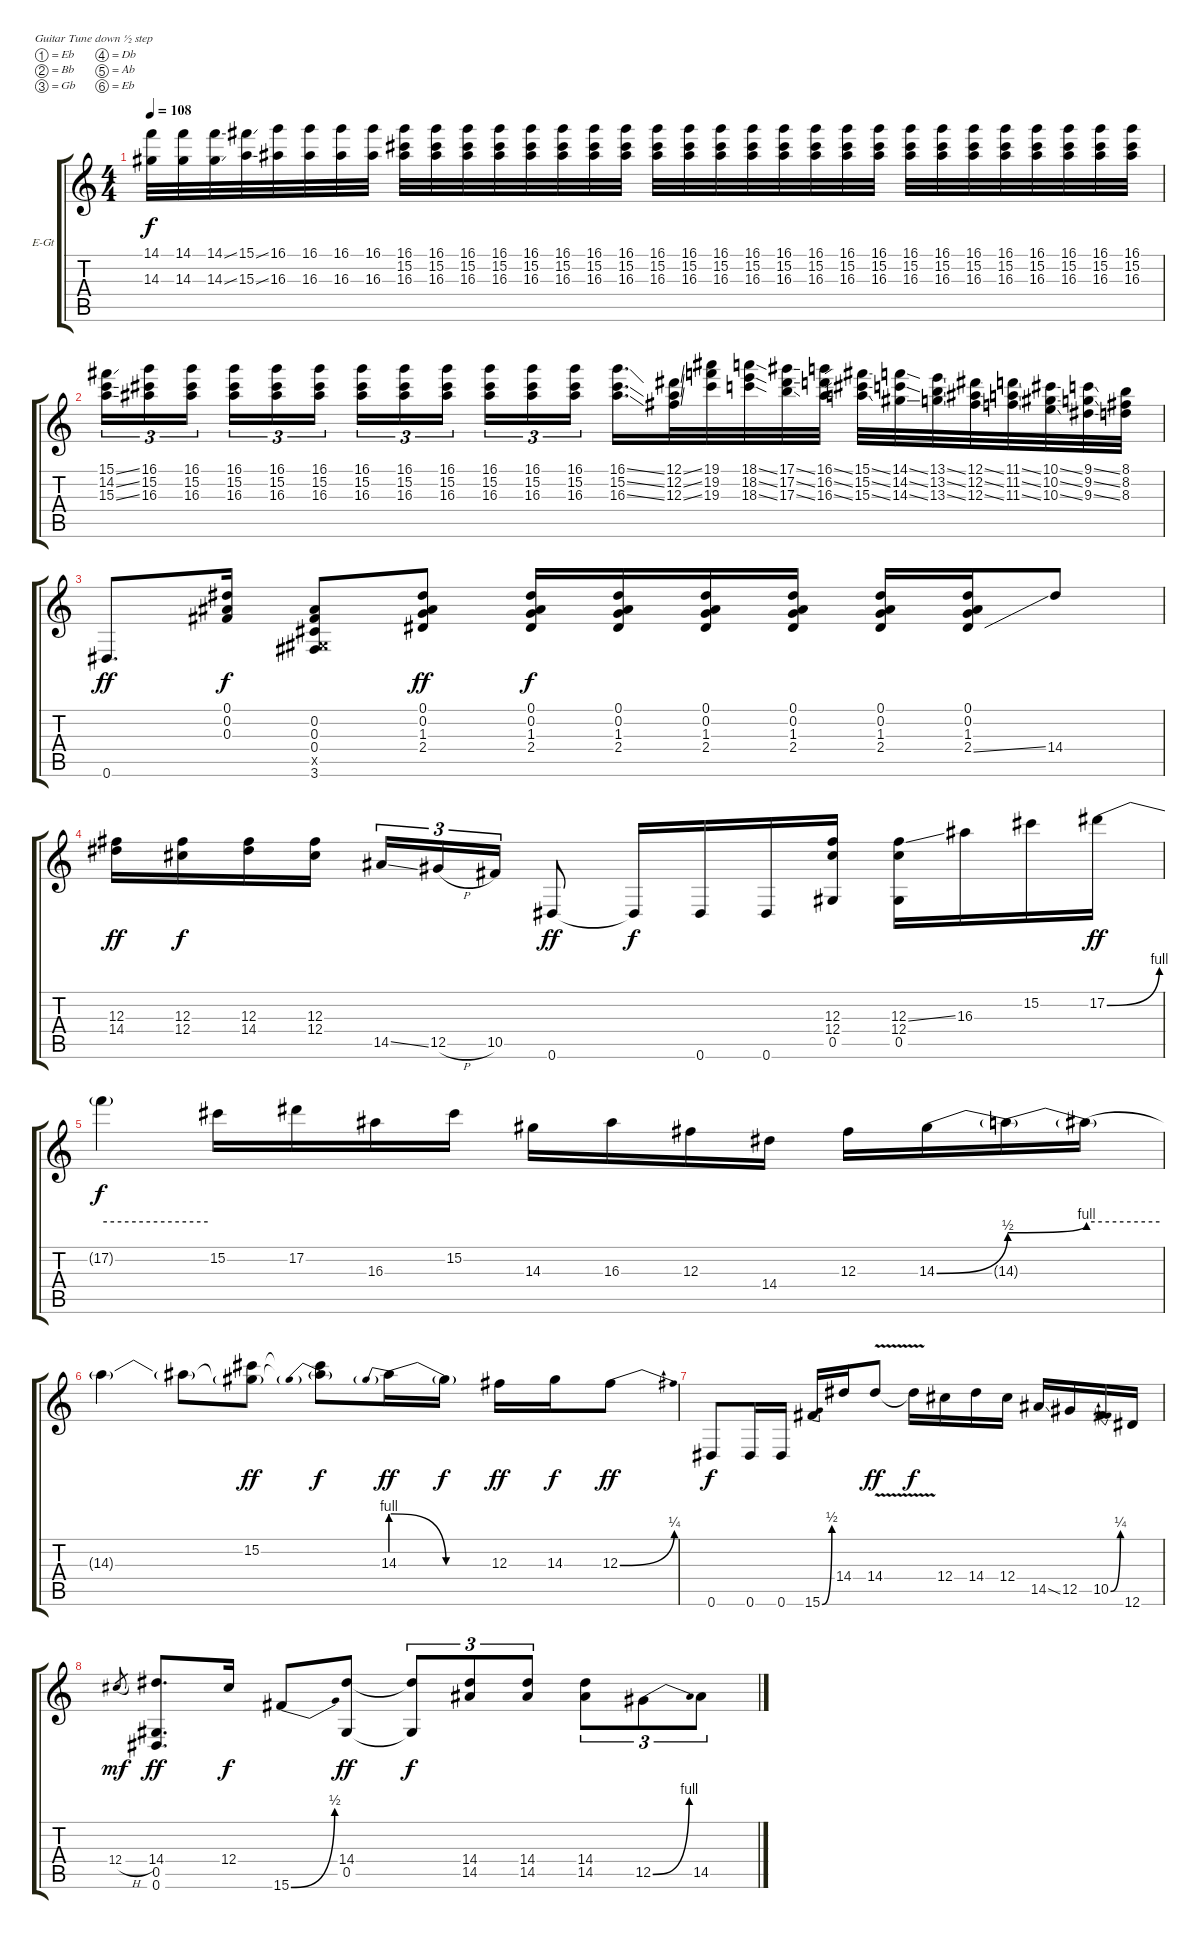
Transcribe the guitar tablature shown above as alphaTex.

\bracketExtendMode groupsimilarinstruments
\firstSystemTrackNameOrientation horizontal
\otherSystemsTrackNameOrientation horizontal
\track ("Guitar (Jimi Hendrix)" "E-Gt") {instrument overdrivenguitar}
\staff {score tabs}
\tuning (Eb4 Bb3 Gb3 Db3 Ab2 Eb2)
\ts (4 4)
\tempo 108
\clef g2
\ks c
(14.1 14.3).32{dy f} (14.1 14.3).32 (14.1{ss} 14.3{ss}).32 (15.1{ss} 15.3{ss}).32 (16.1 16.3).32 (16.1 16.3).32 (16.1 16.3).32 (16.1 16.3).32 (16.1 15.2 16.3).32 (16.1 15.2 16.3).32 (16.1 15.2 16.3).32 (16.1 15.2 16.3).32 (16.1 15.2 16.3).32 (16.1 15.2 16.3).32 (16.1 15.2 16.3).32 (16.1 15.2 16.3).32 (16.1 15.2 16.3).32 (16.1 15.2 16.3).32 (16.1 15.2 16.3).32 (16.1 15.2 16.3).32 (16.1 15.2 16.3).32 (16.1 15.2 16.3).32 (16.1 15.2 16.3).32 (16.1 15.2 16.3).32 (16.1 15.2 16.3).32 (16.1 15.2 16.3).32 (16.1 15.2 16.3).32 (16.1 15.2 16.3).32 (16.1 15.2 16.3).32 (16.1 15.2 16.3).32 (16.1 15.2 16.3).32 (16.1 15.2 16.3).32 |
(15.1{ss} 14.2{ss} 15.3{ss}).16{tu (3 2)} (16.1 15.2 16.3).16{tu (3 2)} (16.1 15.2 16.3).16{tu (3 2)} (16.1 15.2 16.3).16{tu (3 2)} (16.1 15.2 16.3).16{tu (3 2)} (16.1 15.2 16.3).16{tu (3 2)} (16.1 15.2 16.3).16{tu (3 2)} (16.1 15.2 16.3).16{tu (3 2)} (16.1 15.2 16.3).16{tu (3 2)} (16.1 15.2 16.3).16{tu (3 2)} (16.1 15.2 16.3).16{tu (3 2)} (16.1 15.2 16.3).16{tu (3 2)} (16.1{ss} 15.2{ss} 16.3{ss}).16{d} (12.1{ss} 12.2{ss} 12.3{ss}).32 (19.1 19.2 19.3).32 (18.1{ss} 18.2{ss} 18.3{ss}).32 (17.1{ss} 17.2{ss} 17.3{ss}).32 (16.1{ss} 16.2{ss} 16.3{ss}).32 (15.1{ss} 15.2{ss} 15.3{ss}).32 (14.1{ss} 14.2{ss} 14.3{ss}).32 (13.1{ss} 13.2{ss} 13.3{ss}).32 (12.1{ss} 12.2{ss} 12.3{ss}).32 (11.1{ss} 11.2{ss} 11.3{ss}).32 (10.1{ss} 10.2{ss} 10.3{ss}).32 (9.1{ss} 9.2{ss} 9.3{ss}).32 (8.1 8.2 8.3).32 |
0.6.8{d dy ff} (0.1 0.2 0.3).16{dy f} (0.2 0.3 0.4 0.5{x} 3.6).8 (0.1 0.2 1.3 2.4).8{dy ff} (0.1 0.2 1.3 2.4).16{dy f} (0.1 0.2 1.3 2.4).16 (0.1 0.2 1.3 2.4).16 (0.1 0.2 1.3 2.4).16 (0.1 0.2 1.3 2.4).16 (0.1 0.2 1.3 2.4{ss}).16 14.4.8 |
(12.3 14.4).16{dy ff} (12.3 12.4).16{dy f} (12.3 14.4).16 (12.3 12.4).16 14.5{ss}.16{tu (3 2)} 12.5{h}.16{tu (3 2)} 10.5.16{tu (3 2)} 0.6.8{dy ff} 0.6{t}.16{dy f} 0.6.16 0.6.16 (12.3 12.4 0.5).16 (12.3{ss} 12.4 0.5).16 16.3.16 15.2.16 17.2{be (bend 0 0 60 4)}.16{dy ff} |
17.2{be (hold 0 4 60 4) t}.4{dy f} 15.2.16 17.2.16 16.3.16 15.2.16 14.3.16 16.3.16 12.3.16 14.4.16 12.3.16 14.3{be (bend 0 0 60 2)}.16 14.3{be (bend 0 2 60 4) t}.16 14.3{be (hold 0 4 60 4) t}.16 |
14.3{t}.4 14.3{t}.8 (15.2 14.3{t}).8{dy ff} (15.2{t} 14.3{be (prebend 0 4 60 4) t}).8{dy f} 14.3{be (prebendrelease 0 4 60 0)}.16{dy ff} 14.3{be (hold 0 0 60 0) t}.16{dy f} 12.3.16{dy ff} 14.3.16{dy f} 12.3{be (bend 0 0 60 1)}.8{dy ff} |
0.6.8{dy f} 0.6.16 0.6.16 15.6{be (bend 0 0 60 2)}.16 14.4.16 14.4{v}.8{dy ff} 14.4{v t}.16{dy f} 12.4.16 14.4.16 12.4.16 14.5{ss}.16 12.5.16 10.5{be (bend 0 0 60 1)}.16 12.6.16 |
12.4{h}.8{gr dy mf} (14.4 0.5 0.6).8{d dy ff} 12.4.16{dy f} 15.6{be (bend 0 0 60 2)}.8 (14.4 0.5).8{dy ff} (14.4{t} 0.5{t}).8{tu (3 2) dy f} (14.4 14.5).8{tu (3 2)} (14.4 14.5).8{tu (3 2)} (14.4 14.5).8{tu (3 2)} 12.5{be (bend 0 0 60 4)}.8{tu (3 2)} 14.5.8{tu (3 2)}
